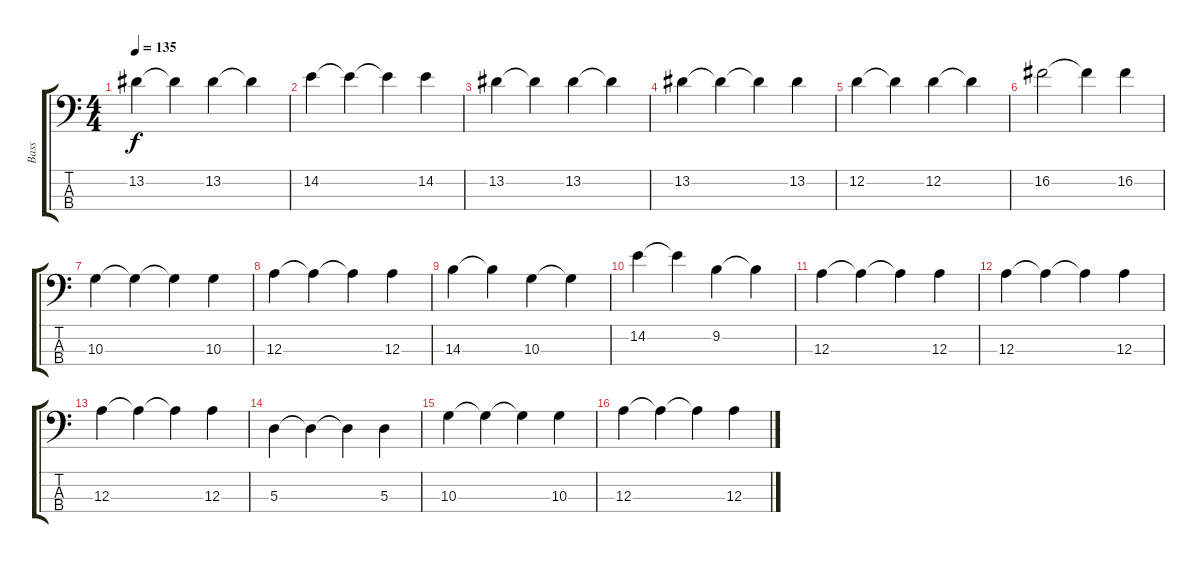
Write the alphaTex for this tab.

\track ("Bass" "Bass") {instrument electricbassfinger}
\staff {score tabs}
\tuning (G2 D2 A1 E1) {hide}
\ts (4 4)
\tempo 135
\clef f4
\ks c
13.2.4{dy f} 13.2{t}.4 13.2.4 13.2{t}.4 |
14.2.4 14.2{t}.4 14.2{t}.4 14.2.4 |
13.2.4 13.2{t}.4 13.2.4 13.2{t}.4 |
13.2.4 13.2{t}.4 13.2{t}.4 13.2.4 |
12.2.4 12.2{t}.4 12.2.4 12.2{t}.4 |
16.2.2 16.2{t}.4 16.2.4 |
10.3.4 10.3{t}.4 10.3{t}.4 10.3.4 |
12.3.4 12.3{t}.4 12.3{t}.4 12.3.4 |
14.3.4 14.3{t}.4 10.3.4 10.3{t}.4 |
14.2.4 14.2{t}.4 9.2.4 9.2{t}.4 |
12.3.4 12.3{t}.4 12.3{t}.4 12.3.4 |
12.3.4 12.3{t}.4 12.3{t}.4 12.3.4 |
12.3.4 12.3{t}.4 12.3{t}.4 12.3.4 |
5.3.4 5.3{t}.4 5.3{t}.4 5.3.4 |
10.3.4 10.3{t}.4 10.3{t}.4 10.3.4 |
12.3.4 12.3{t}.4 12.3{t}.4 12.3.4
